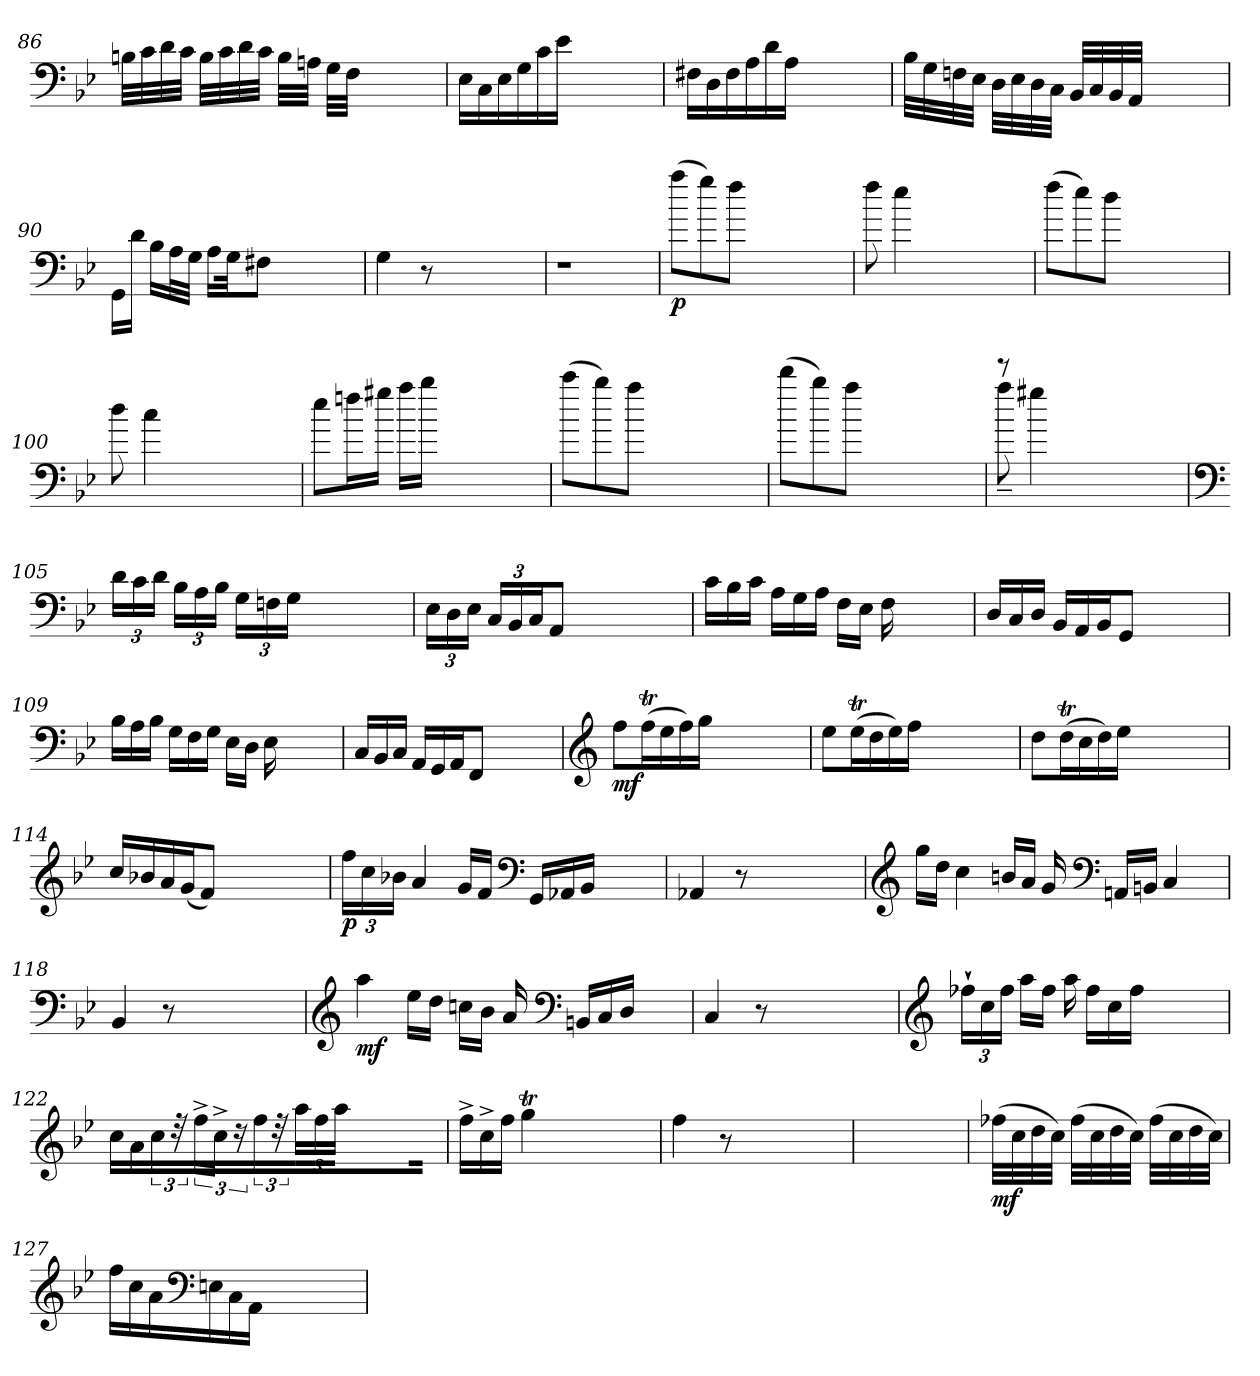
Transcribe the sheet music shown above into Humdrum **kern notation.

**kern	**dynam
*part1	*part1
*staff1	*staff1
*clefF4	*
*k[b-e-]	*
=86	=86
32Bn\LLL	.
32c\	.
32d\	.
32c\JJJ	.
32B\LLL	.
32c\	.
32d\	.
32c\JJJ	.
32B\LLL	.
32An\JJJ	.
32G\LLL	.
32F\JJJ	.
2ryy	.
8ryy	.
=87	=87
16E-\LL	.
16C\	.
16E-\	.
16G\	.
16c\	.
16e-\JJ	.
2ryy	.
8ryy	.
=88	=88
16F#X\LL	.
16D\	.
16F#\	.
16A\	.
16d\	.
16A\JJ	.
2ryy	.
8ryy	.
=89	=89
32B-\LLL	.
32G\	.
32Fn\	.
32E-\JJJ	.
32D\LLL	.
32E-\	.
32D\	.
32C\JJJ	.
32BB-/LLL	.
32C/	.
32BB-/	.
32AA/JJJ	.
2ryy	.
8ryy	.
!!LO:LB:g=z
=90	=90
16GG\LL	.
16d\JJ	.
16B-\LL	.
32A\L	.
32G\JJJ	.
16A\LL	.
32G\JK	.
8F#X\J	.
2ryy	.
32ryy	.
!!LO:LB:g=z
=91	=91
4G\	.
8r	.
2ryy	.
8ryy	.
=92	=92
1r	.
=93	=93
1ryy	.
=94	=94
1ryy	.
=95	=95
1ryy	.
=96	=96
1ryy	.
=97	=97
!	!LO:DY:b
(>8aa\L	p
8gg\)	.
8ff\J	.
2ryy	.
8ryy	.
=98	=98
8ff\	.
4ee-\	.
2ryy	.
8ryy	.
=99	=99
(>8ff\L	.
8ee-\)	.
8dd\J	.
2ryy	.
8ryy	.
=100	=100
8dd\	.
4cc\	.
2ryy	.
8ryy	.
!!LO:LB:g=z
=101	=101
8ee-:\L	.
16ffn\L	.
16gg#X\JJ	.
16aa\LL	.
16bb-\JJ	.
2ryy	.
8ryy	.
=102	=102
(>8ccc\L	.
8bb-\)	.
8aa\J	.
2ryy	.
8ryy	.
=103	=103
(>8ddd\L	.
8bb-\)	.
8aa\J	.
2ryy	.
8ryy	.
=104	=104
*^	*
8r	8aa~\	.
4gg#X\	2..ryy	.
2ryy	.	.
8ryy	.	.
*v	*v	*
=105	=105
*clefF4	*
*Xbrackettup	*
24d\LL	.
24c\	.
24d\JJ	.
24B-\LL	.
24A\	.
24B-\JJ	.
24G\LL	.
24Fn\	.
24G\JJ	.
2ryy	.
8ryy	.
=106	=106
24E-\LL	.
24D\	.
24E-\JJ	.
24C/LL	.
24BB-/	.
24C/J	.
8AA/J	.
2ryy	.
8ryy	.
=107	=107
16c\LL	.
16B-\	.
16c\JJ	.
16A\LL	.
16G\	.
16A\JJ	.
16F\LL	.
16E-\JJ	.
16F\	.
4..ryy	.
!!LO:LB:g=z
=108	=108
16D/LL	.
16C/	.
16D/JJ	.
16BB-/LL	.
16AA/	.
16BB-/J	.
8GG/J	.
2ryy	.
!!LO:LB:g=z
=109	=109
16B-\LL	.
16A\	.
16B-\JJ	.
16G\LL	.
16F\	.
16G\JJ	.
16E-\LL	.
16D\JJ	.
16E-\	.
4..ryy	.
=110	=110
16C/LL	.
16BB-/	.
16C/JJ	.
16AA/LL	.
16GG/	.
16AA/J	.
8FF/J	.
2ryy	.
=111	=111
*clefG2	*
!	!LO:DY:b
8ff\L	mf
(>16ffT\L	.
16ee-\	.
16ff\)	.
16gg\JJ	.
2ryy	.
8ryy	.
=112	=112
8ee-\L	.
(>16ee-T\L	.
16dd\	.
16ee-\)	.
16ff\JJ	.
2ryy	.
8ryy	.
=113	=113
8dd\L	.
(>16ddt\L	.
16cc\	.
16dd\)	.
16ee-\JJ	.
2ryy	.
8ryy	.
=114	=114
16cc/LL	.
16b-X/	.
16a/	.
(<16g/J	.
8f/J)	.
2ryy	.
8ryy	.
!!LO:LB:g=z
=115	=115
!	!LO:DY:b
24ff\LL	p
24cc\	.
24b-X\JJ	.
4a/	.
16g/LL	.
16f/JJ	.
*clefF4	*
16GG/LL	.
16AA-X/	.
16BB-/JJ	.
4ryy	.
16ryy	.
!!LO:LB:g=z
=116	=116
4AA-X/	.
8r	.
2ryy	.
8ryy	.
=117	=117
*clefG2	*
16gg\LL	.
16dd\JJ	.
4cc\	.
16bn/LL	.
16a/JJ	.
16g/	.
*clefF4	*
16AAn/LL	.
16BBn/JJ	.
4C/	.
16ryy	.
=118	=118
4BB-/	.
8r	.
2ryy	.
8ryy	.
=119	=119
*clefG2	*
!	!LO:DY:b
4aa\	mf
16ee-\LL	.
16dd\JJ	.
16ccn\LL	.
16b-\JJ	.
16a/	.
*clefF4	*
16BBn/LL	.
16C/	.
16D/JJ	.
4ryy	.
=120	=120
4C/	.
8r	.
2ryy	.
8ryy	.
!!LO:LB:g=z
=121	=121
*clefG2	*
24ff-X`\LL	.
24cc\	.
24ff-\JJ	.
16aa\LL	.
16ff-\JJ	.
16aa\	.
16ff-\LL	.
16cc\	.
16ff-\JJ	.
2ryy	.
=122	=122
16cc\LL	.
16a\	.
*brackettup	*
24cc\JJ	.
48r	.
24ff^\LL	.
24cc^\JJ	.
24r	.
24ff\	.
48r	.
*Xbrackettup	*
24aa\LL	.
24ff\	.
24aa\JJ	.
2ryy	.
16.ryy	.
=123	=123
16ff^\LL	.
16cc^\	.
16ff\JJ	.
4ggT\	.
2ryy	.
16ryy	.
=124	=124
4ff\	.
8r	.
2ryy	.
8ryy	.
=125	=125
1ryy	.
=126	=126
1ryy	.
!!LO:PB:g=z
=126X1	=126X1
!	!LO:DY:b
(>32ff-X\LLL	mf
32cc\	.
32dd\	.
32cc\JJJ)	.
(>32ff-\LLL	.
32cc\	.
32dd\	.
32cc\JJJ)	.
(>32ff-\LLL	.
32cc\	.
32dd\	.
32cc\JJJ)	.
=127	=127
16ff\LL	.
16cc\	.
16a\	.
*clefF4	*
16En\	.
16C\	.
16AA\JJ	.
2ryy	.
8ryy	.
=	=
*-	*-
